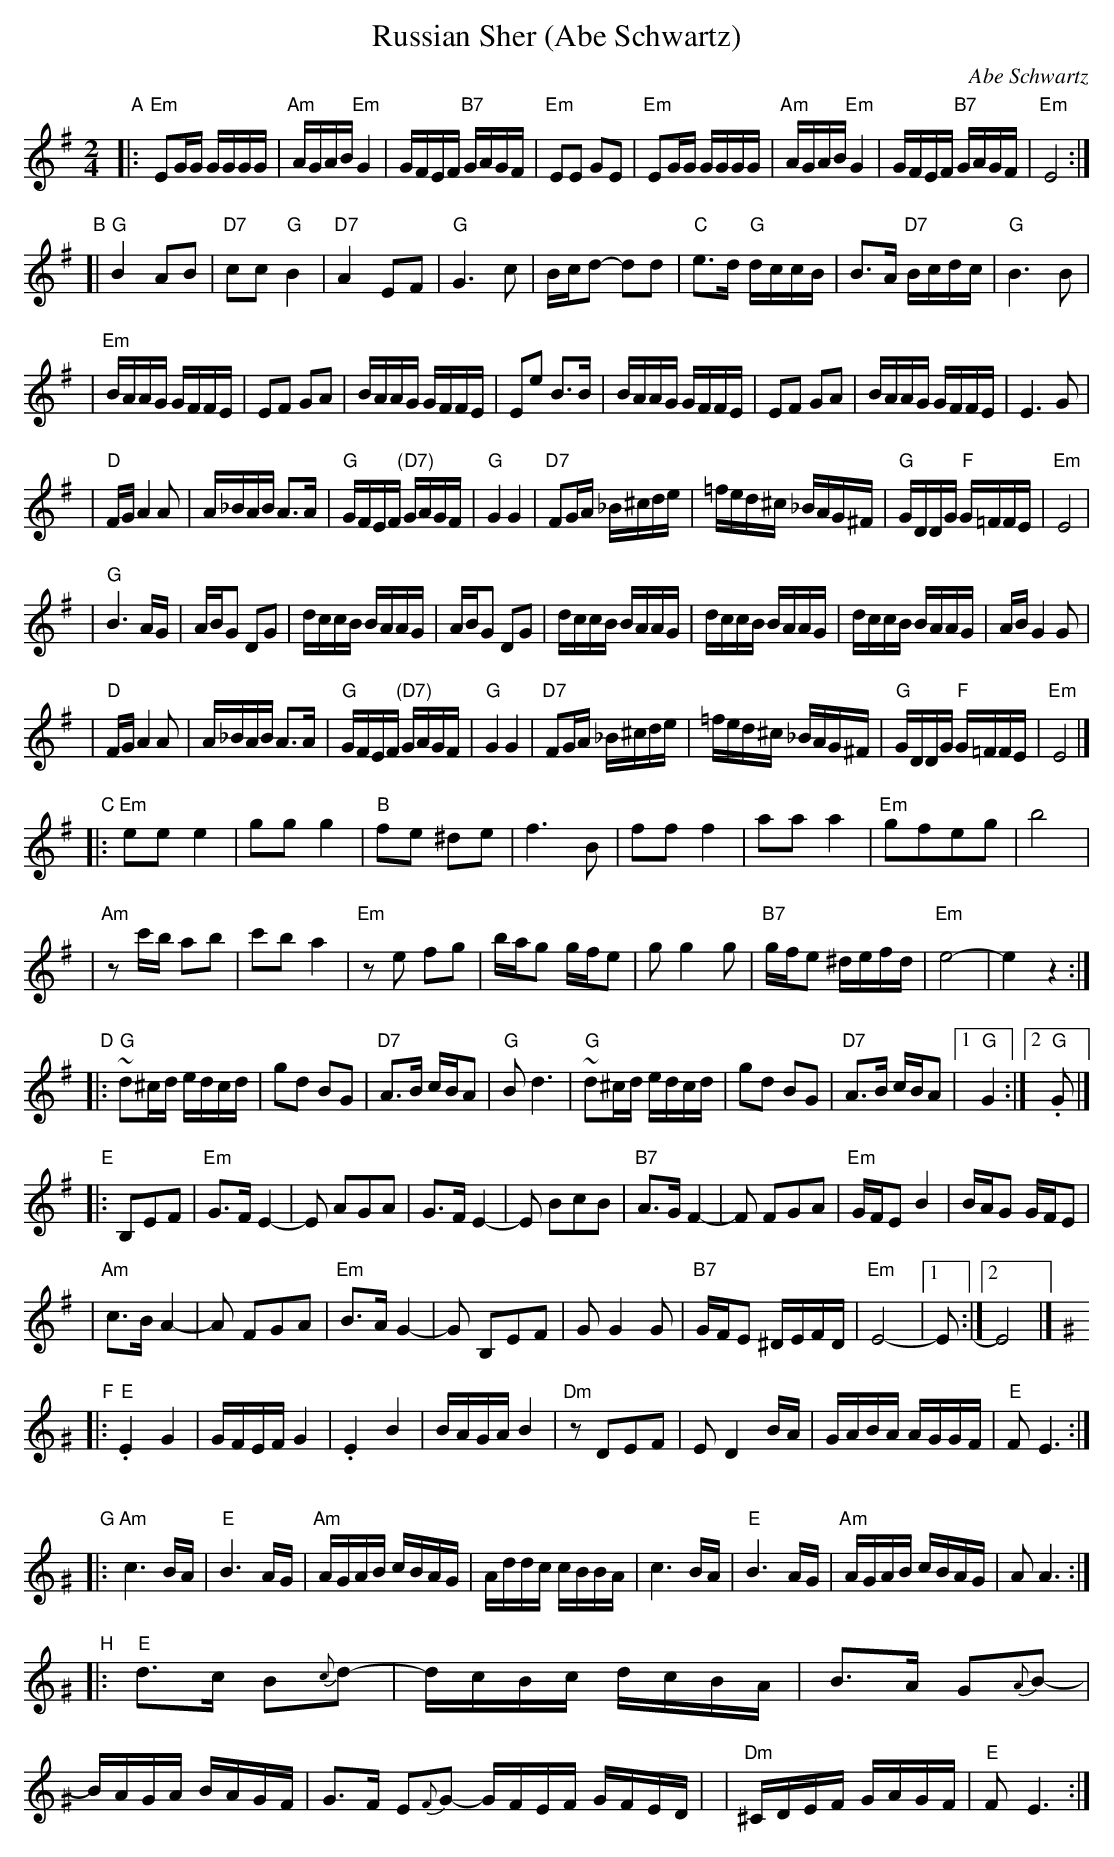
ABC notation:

X:1
T: Russian Sher (Abe Schwartz)
O: Abe Schwartz
M: 2/4
L: 1/16
K: Em
"A" \
|: "Em"E2GG GGGG | "Am"AGAB "Em"G4 | GFEF "B7"GAGF | "Em"E2E2 G2E2 | "Em"E2GG GGGG | "Am"AGAB "Em"G4 | GFEF "B7"GAGF | "Em"E8 :|
"B" \
[| "G"B4 A2B2 | "D7"c2c2 "G"B4 | "D7"A4 E2F2 | "G"G6 c2 | Bcd2- d2d2 | "C"e3d "G"dccB | B3A "D7"Bcdc | "G"B6 B2 |
| "Em"BAAG GFFE | E2F2 G2A2 | BAAG GFFE | E2e2 B3B | BAAG GFFE | E2F2 G2A2 | BAAG GFFE | E6 G2 |
| "D"FGA4 A2 | A_BAB A3A | "G"GFEF "(D7)"GAGF | "G"G4 G4 | "D7"F2GA _B^cde | =fed^c _BAG^F | "G"GDDG "F"G=FFE | "Em"E8 |
| "G"B6 AG | ABG2 D2G2 | dccB BAAG | ABG2 D2G2 | dccB BAAG | dccB BAAG | dccB BAAG | ABG4 G2 |
| "D"FGA4 A2 | A_BAB A3A | "G"GFEF "(D7)"GAGF | "G"G4 G4 | "D7"F2GA _B^cde | =fed^c _BAG^F | "G"GDDG "F"G=FFE | "Em"E8 |]
"C" \
|: "Em"e2e2 e4 | g2g2 g4 | "B"f2e2 ^d2e2 | f6 B2 | f2f2 f4 | a2a2 a4 | "Em"g2f2e2g2 | b8 |
| "Am"z2c'b a2b2 | c'2b2 a4 | "Em"z2e2 f2g2 | bag2 gfe2 | g2 g4 g2 | "B7"gfe2 ^defd | "Em"e8- | e4z4 :|
"D" \
|: "G"~d2^cd edcd | g2d2 B2G2 | "D7"A3B cBA2 | "G"B2d6 | "G"~d2^cd edcd | g2d2 B2G2 | "D7"A3B cBA2 |1 "G"G4 :|2 "G".G2 |]
"E" \
|: B,2E2F2 | "Em"G3F E4- | E2 A2G2A2 | G3F E4- | E2 B2c2B2 | "B7"A3GF4- | F2 F2G2A2 | "Em"GFE2 B4 | BAG2 GFE2 |
| "Am"c3BA4- | A2 F2G2A2 | "Em"B3AG4- | G2 B,2E2F2 | G2G4G2 | "B7"GFE2 ^DEFD | "Em"E8- |1 E2 :|2 E8 |]
K:Am^G
"F" \
|: "E".E4 G4 | GFEF G4 | .E4 B4 | BAGA B4 | "Dm"z2 D2E2F2 | E2D4 BA | GABA AGGF | "E"F2E6 :|
"G" \
|: "Am"c6 BA | "E"B6 AG | "Am"AGAB cBAG | Addc cBBA | c6 BA | "E"B6 AG | "Am"AGAB cBAG | A2 A6 :|
"H" \
|: "E"d3c B2{c}d2- | dcBc dcBA | B3A G2{A}B2- | BAGA BAGF | G3F E2{F}G2-  GFEF GFED | | "Dm"^CDEF GAGF | "E"F2 E6 :|
